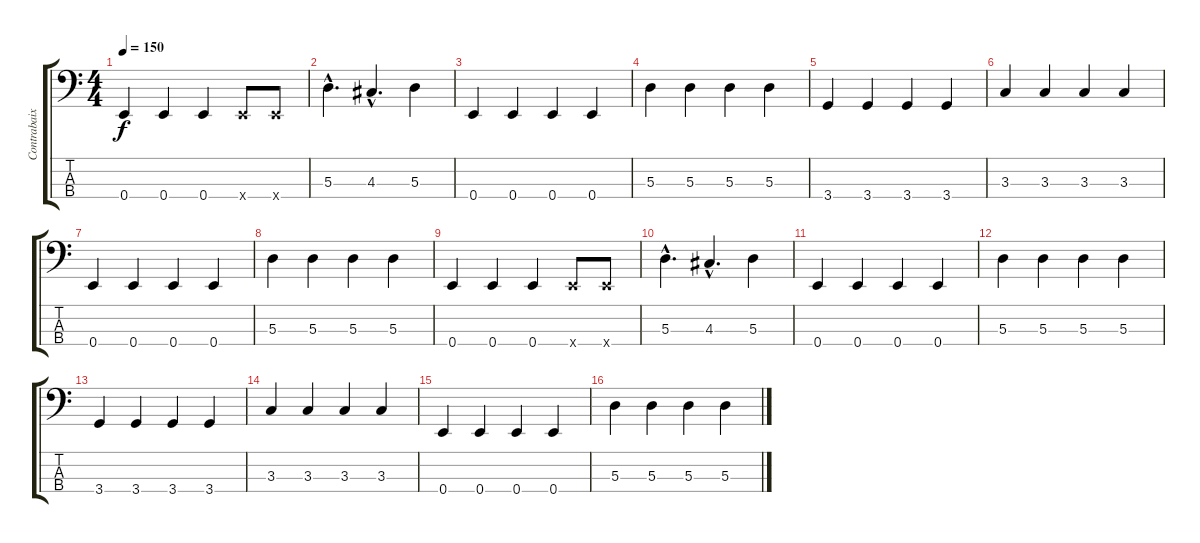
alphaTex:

\track ("Contrabaixo" "Contrabaix") {instrument electricbasspick}
\staff {score tabs}
\tuning (G2 D2 A1 E1) {hide}
\ts (4 4)
\tempo 150
\clef f4
\ks c
0.4.4{dy f} 0.4.4 0.4.4 0.4{x}.8 0.4{x}.8 |
5.3{hac}.4{d} 4.3{hac}.4{d} 5.3.4 |
0.4.4 0.4.4 0.4.4 0.4.4 |
5.3.4 5.3.4 5.3.4 5.3.4 |
3.4.4 3.4.4 3.4.4 3.4.4 |
3.3.4 3.3.4 3.3.4 3.3.4 |
0.4.4 0.4.4 0.4.4 0.4.4 |
5.3.4 5.3.4 5.3.4 5.3.4 |
0.4.4 0.4.4 0.4.4 0.4{x}.8 0.4{x}.8 |
5.3{hac}.4{d} 4.3{hac}.4{d} 5.3.4 |
0.4.4 0.4.4 0.4.4 0.4.4 |
5.3.4 5.3.4 5.3.4 5.3.4 |
3.4.4 3.4.4 3.4.4 3.4.4 |
3.3.4 3.3.4 3.3.4 3.3.4 |
0.4.4 0.4.4 0.4.4 0.4.4 |
5.3.4 5.3.4 5.3.4 5.3.4
